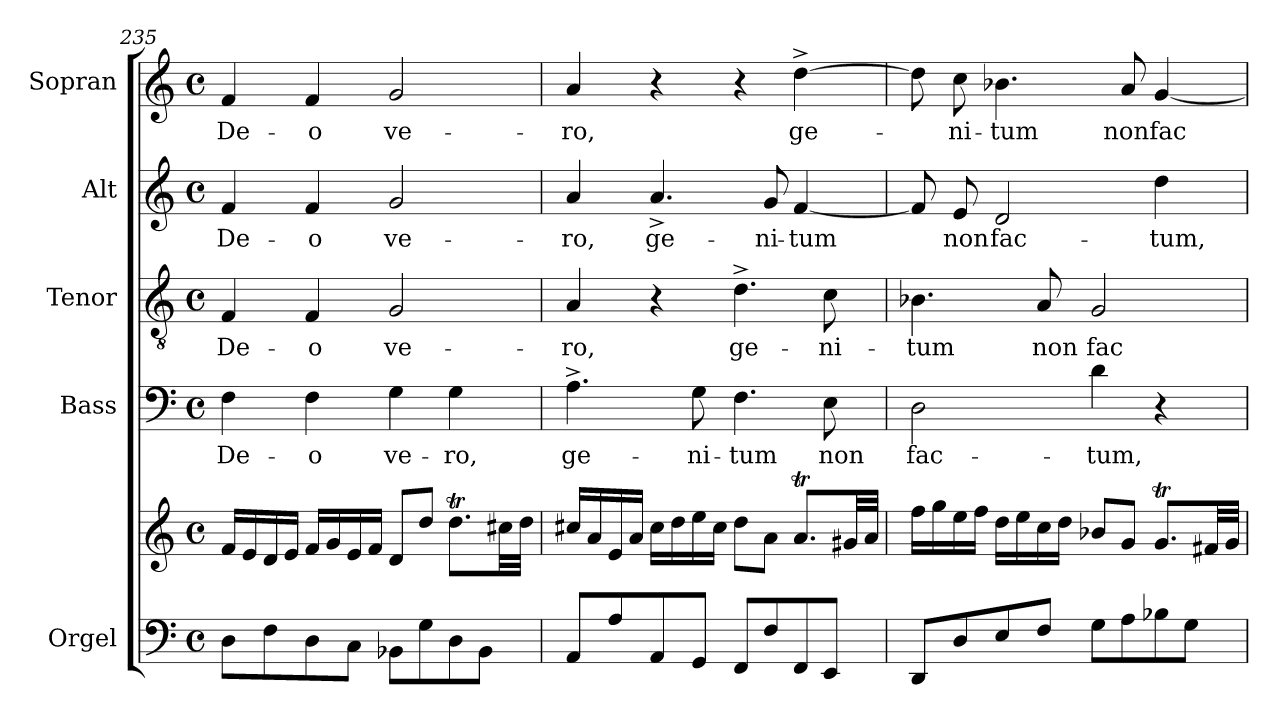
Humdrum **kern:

**kern	**kern	**kern	**text	**kern	**text	**kern	**text	**kern	**text
*part5	*part5	*part4	*part4	*part3	*part3	*part2	*part2	*part1	*part1
*staff6	*staff5	*staff4	*staff4	*staff3	*staff3	*staff2	*staff2	*staff1	*staff1
*I"Orgel	*	*I"Bass	*	*I"Tenor	*	*I"Alt	*	*I"Sopran	*
*I'Org.	*	*I'B.	*	*I'T.	*	*I'A.	*	*I'S.	*
!!LO:PB:g=z
*clefF4	*clefG2	*clefF4	*	*clefGv2	*	*clefG2	*	*clefG2	*
*k[]	*k[]	*k[]	*	*k[]	*	*k[]	*	*k[]	*
*C:	*C:	*C:	*	*C:	*	*C:	*	*C:	*
*M4/4	*M4/4	*M4/4	*	*M4/4	*	*M4/4	*	*M4/4	*
*met(c)	*met(c)	*met(c)	*	*met(c)	*	*met(c)	*	*met(c)	*
=235	=235	=235	=235	=235	=235	=235	=235	=235	=235
!	!	!	!LO:LY:b	!	!LO:LY:b	!	!LO:LY:b	!	!LO:LY:b
8D\L	16f/LL	4F\	De-	4F/	De-	4f/	De-	4f/	De-
.	16e/	.	.	.	.	.	.	.	.
8F\	16d/	.	.	.	.	.	.	.	.
.	16e/JJ	.	.	.	.	.	.	.	.
!	!	!	!LO:LY:b	!	!LO:LY:b	!	!LO:LY:b	!	!LO:LY:b
8D\	16f/LL	4F\	-o	4F/	-o	4f/	-o	4f/	-o
.	16g/	.	.	.	.	.	.	.	.
8C\J	16e/	.	.	.	.	.	.	.	.
.	16f/JJ	.	.	.	.	.	.	.	.
!	!	!	!LO:LY:b	!	!LO:LY:b	!	!LO:LY:b	!	!LO:LY:b
8BB-X\L	8d/L	4G\	ve-	2G/	ve-	2g/	ve-	2g/	ve-
8G\	8dd/J	.	.	.	.	.	.	.	.
!	!	!	!LO:LY:b	!	!	!	!	!	!
8D\	8.ddT\L	4G\	-ro,	.	.	.	.	.	.
8BB-\J	.	.	.	.	.	.	.	.	.
.	32cc#X\LL	.	.	.	.	.	.	.	.
.	32dd\JJJ	.	.	.	.	.	.	.	.
=236	=236	=236	=236	=236	=236	=236	=236	=236	=236
!	!	!	!LO:LY:b	!	!LO:LY:b	!	!LO:LY:b	!	!LO:LY:b
8AA/L	16cc#X/LL	4.A^>\	ge-	4A/	-ro,	4a/	-ro,	4a/	-ro,
.	16a/	.	.	.	.	.	.	.	.
8A/	16e/	.	.	.	.	.	.	.	.
.	16a/JJ	.	.	.	.	.	.	.	.
!	!	!	!	!	!	!	!LO:LY:b	!	!
8AA/	16cc#\LL	.	.	4r	.	4.a^</	ge-	4r	.
.	16dd\	.	.	.	.	.	.	.	.
!	!	!	!LO:LY:b	!	!	!	!	!	!
8GG/J	16ee\	8G\	-ni-	.	.	.	.	.	.
.	16cc#\JJ	.	.	.	.	.	.	.	.
!	!	!	!LO:LY:b	!	!LO:LY:b	!	!	!	!
8FF/L	8dd\L	4.F\	-tum	4.d^>\	ge-	.	.	4r	.
!	!	!	!	!	!	!	!LO:LY:b	!	!
8F/	8a\J	.	.	.	.	8g/	-ni-	.	.
!	!	!	!	!	!	!	!LO:LY:b	!	!LO:LY:b
8FF/	8.aT/L	.	.	.	.	[4f/	-tum	[4dd^>\	ge-
!	!	!	!LO:LY:b	!	!LO:LY:b	!	!	!	!
8EE/J	.	8E\	non	8c\	-ni-	.	.	.	.
.	32g#X/LL	.	.	.	.	.	.	.	.
.	32a/JJJ	.	.	.	.	.	.	.	.
=237	=237	=237	=237	=237	=237	=237	=237	=237	=237
!	!	!	!LO:LY:b	!	!LO:LY:b	!	!	!	!
8DD/L	16ff\LL	2D\	fac-	4.B-X\	-tum	8f/]	.	8dd\]	.
.	16gg\	.	.	.	.	.	.	.	.
!	!	!	!	!	!	!	!LO:LY:b	!	!LO:LY:b
8D/	16ee\	.	.	.	.	8e/	non	8cc\	-ni-
.	16ff\JJ	.	.	.	.	.	.	.	.
!	!	!	!	!	!	!	!LO:LY:b	!	!LO:LY:b
8E/	16dd\LL	.	.	.	.	2d/	fac-	4.b-X\	-tum
.	16ee\	.	.	.	.	.	.	.	.
!	!	!	!	!	!LO:LY:b	!	!	!	!
8F/J	16cc\	.	.	8A/	non	.	.	.	.
.	16dd\JJ	.	.	.	.	.	.	.	.
!	!	!	!LO:LY:b	!	!LO:LY:b	!	!	!	!
8G\L	8b-X/L	4d\	-tum,	2G/	fac-	.	.	.	.
!	!	!	!	!	!	!	!	!	!LO:LY:b
8A\	8g/J	.	.	.	.	.	.	8a/	non
!	!	!	!	!	!	!	!LO:LY:b	!	!LO:LY:b
8B-X\	8.gT/L	4r	.	.	.	4dd\	-tum,	[4g/	fac-
8G\J	.	.	.	.	.	.	.	.	.
.	32f#X/LL	.	.	.	.	.	.	.	.
.	32g/JJJ	.	.	.	.	.	.	.	.
=	=	=	=	=	=	=	=	=	=
*-	*-	*-	*-	*-	*-	*-	*-	*-	*-
